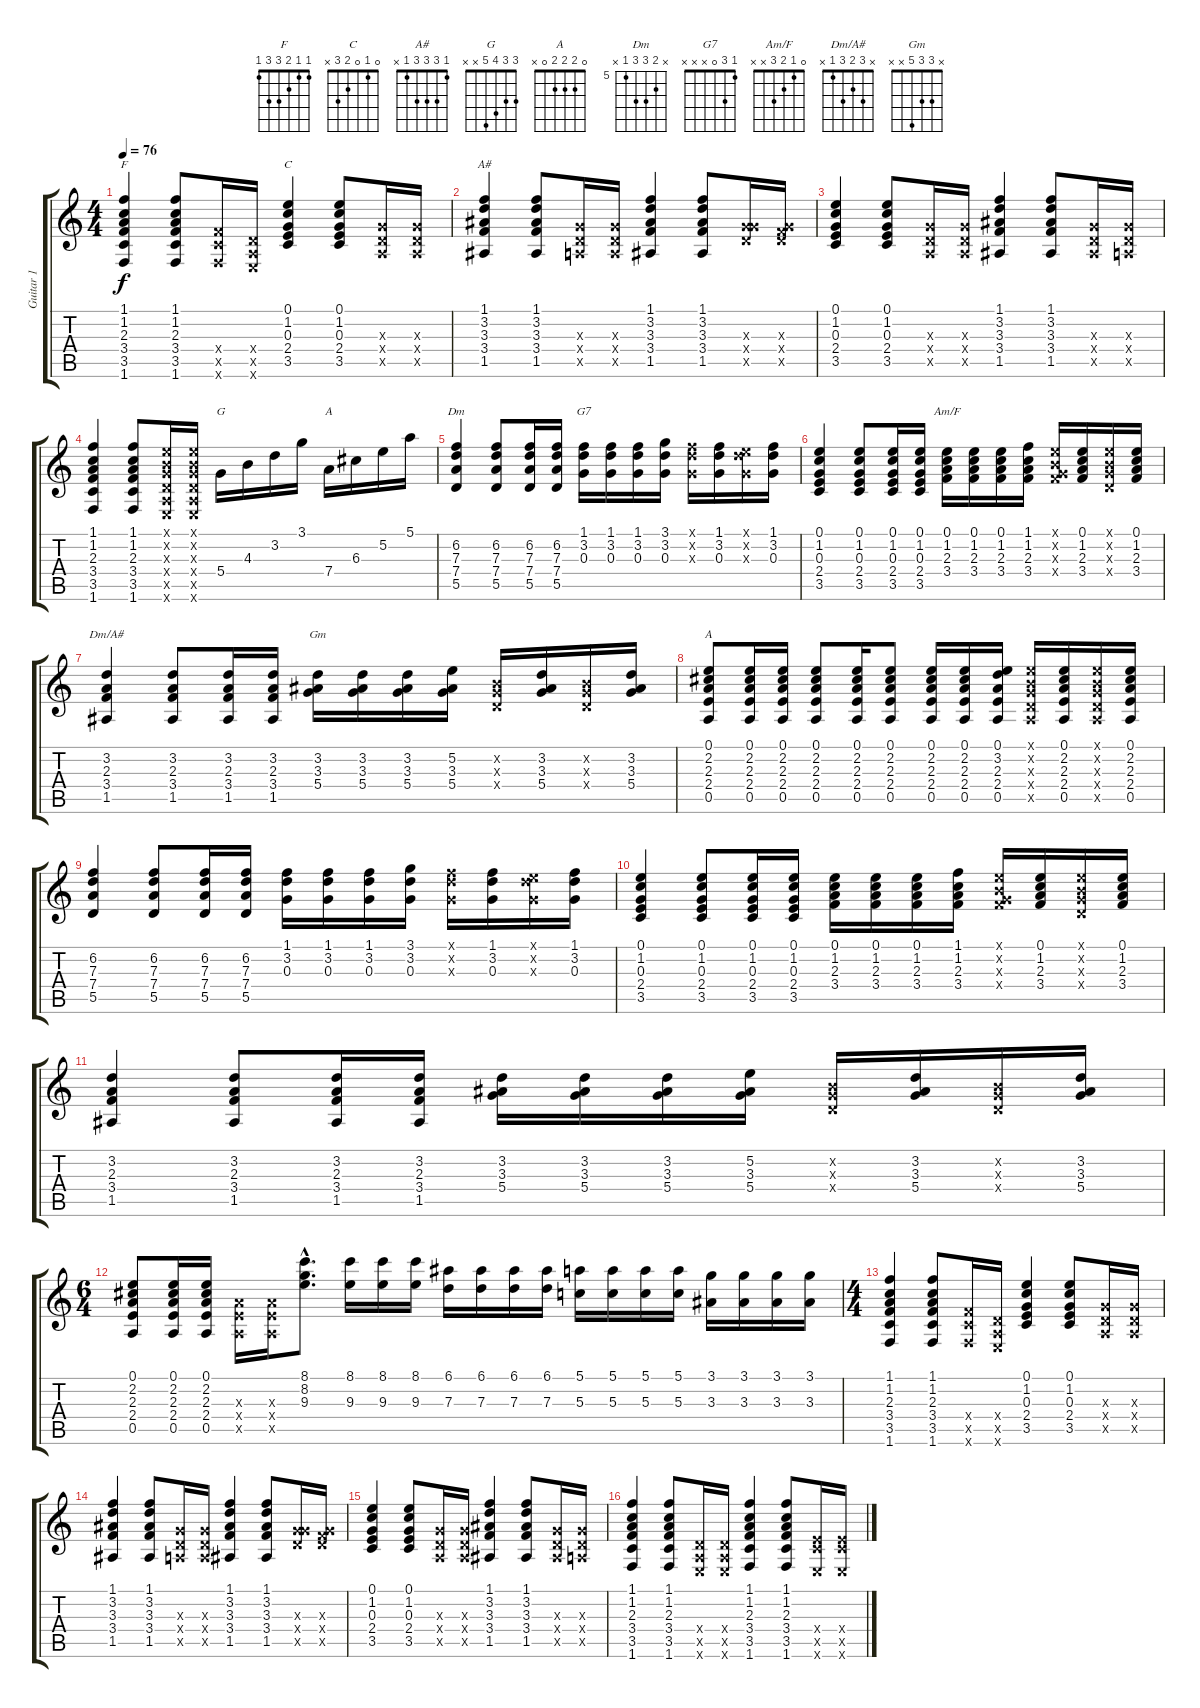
\track ("Guitar 1" "Guitar 1") {instrument acousticguitarsteel}
\staff {score tabs}
\tuning (E4 B3 G3 D3 A2 E2) {hide}
\chord ("F" 1 1 2 3 3 1)
\chord ("C" 0 1 0 2 3 x)
\chord ("A#" 1 3 3 3 1 x)
\chord ("G" 3 3 4 5 x x)
\chord ("A" 5 5 6 7 x x) {firstfret 5}
\chord ("Dm" x 6 7 7 5 x) {firstfret 5}
\chord ("G7" 1 3 0 x x x)
\chord ("Am/F" 0 1 2 3 x x)
\chord ("Dm/A#" x 3 2 3 1 x)
\chord ("Gm" x 3 3 5 x x)
\chord ("A" 0 2 2 2 0 x)
\ts (4 4)
\tempo 76
\clef g2
\ks c
(1.1 1.2 2.3 3.4 3.5 1.6).4{ch "F" dy f} (1.1 1.2 2.3 3.4 3.5 1.6).8 (3.4{x} 3.5{x} 1.6{x}).16 (0.4{x} 0.5{x} 0.6{x}).16 (0.1 1.2 0.3 2.4 3.5).4{ch "C"} (0.1 1.2 0.3 2.4 3.5).8 (0.3{x} 0.4{x} 0.5{x}).16 (0.3{x} 0.4{x} 0.5{x}).16 |
(1.1 3.2 3.3 3.4 1.5).4{ch "A#"} (1.1 3.2 3.3 3.4 1.5).8 (0.3{x} 0.4{x} 0.5{x}).16 (0.3{x} 0.4{x} 0.5{x}).16 (1.1 3.2 3.3 3.4 1.5).4 (1.1 3.2 3.3 3.4 1.5).8 (0.3{x} 0.4{x} 10.5{x}).16 (0.3{x} 0.4{x} 8.5{x}).16 |
(0.1 1.2 0.3 2.4 3.5).4 (0.1 1.2 0.3 2.4 3.5).8 (0.3{x} 0.4{x} 0.5{x}).16 (0.3{x} 0.4{x} 0.5{x}).16 (1.1 3.2 3.3 3.4 1.5).4 (1.1 3.2 3.3 3.4 1.5).8 (0.3{x} 0.4{x} 1.5{x}).16 (0.3{x} 0.4{x} 0.5{x}).16 |
(1.1 1.2 2.3 3.4 3.5 1.6).4 (1.1 1.2 2.3 3.4 3.5 1.6).8 (0.1{x} 0.2{x} 0.3{x} 0.4{x} 0.5{x} 0.6{x}).16 (0.1{x} 0.2{x} 0.3{x} 0.4{x} 0.5{x} 0.6{x}).16 5.4.16{ch "G"} 4.3.16 3.2.16 3.1.16 7.4.16{ch "A"} 6.3.16 5.2.16 5.1.16 |
(6.2 7.3 7.4 5.5).4{ch "Dm"} (6.2 7.3 7.4 5.5).8 (6.2 7.3 7.4 5.5).16 (6.2 7.3 7.4 5.5).16 (1.1 3.2 0.3).16{ch "G7"} (1.1 3.2 0.3).16 (1.1 3.2 0.3).16 (3.1 3.2 0.3).16 (1.1{x} 3.2{x} 0.3{x}).16 (1.1 3.2 0.3).16 (0.1{x} 3.2{x} 0.3{x}).16 (1.1 3.2 0.3).16 |
(0.1 1.2 0.3 2.4 3.5).4 (0.1 1.2 0.3 2.4 3.5).8 (0.1 1.2 0.3 2.4 3.5).16 (0.1 1.2 0.3 2.4 3.5).16 (0.1 1.2 2.3 3.4).16{ch "Am/F"} (0.1 1.2 2.3 3.4).16 (0.1 1.2 2.3 3.4).16 (1.1 1.2 2.3 3.4).16 (0.1{x} 0.2{x} 0.3{x} 3.4{x}).16 (0.1 1.2 2.3 3.4).16 (0.1{x} 0.2{x} 0.3{x} 0.4{x}).16 (0.1 1.2 2.3 3.4).16 |
(3.2 2.3 3.4 1.5).4{ch "Dm/A#"} (3.2 2.3 3.4 1.5).8 (3.2 2.3 3.4 1.5).16 (3.2 2.3 3.4 1.5).16 (3.2 3.3 5.4).16{ch "Gm"} (3.2 3.3 5.4).16 (3.2 3.3 5.4).16 (5.2 3.3 5.4).16 (0.2{x} 0.3{x} 0.4{x}).16 (3.2 3.3 5.4).16 (0.2{x} 0.3{x} 0.4{x}).16 (3.2 3.3 5.4).16 |
(0.1 2.2 2.3 2.4 0.5).8{ch "A"} (0.1 2.2 2.3 2.4 0.5).16 (0.1 2.2 2.3 2.4 0.5).16 (0.1 2.2 2.3 2.4 0.5).8 (0.1 2.2 2.3 2.4 0.5).16 (0.1 2.2 2.3 2.4 0.5).8 (0.1 2.2 2.3 2.4 0.5).16 (0.1 2.2 2.3 2.4 0.5).16 (0.1 3.2 2.3 2.4 0.5).16 (0.1{x} 0.2{x} 0.3{x} 0.4{x} 0.5{x}).16 (0.1 2.2 2.3 2.4 0.5).16 (0.1{x} 0.2{x} 0.3{x} 0.4{x} 0.5{x}).16 (0.1 2.2 2.3 2.4 0.5).16 |
(6.2 7.3 7.4 5.5).4 (6.2 7.3 7.4 5.5).8 (6.2 7.3 7.4 5.5).16 (6.2 7.3 7.4 5.5).16 (1.1 3.2 0.3).16 (1.1 3.2 0.3).16 (1.1 3.2 0.3).16 (3.1 3.2 0.3).16 (1.1{x} 3.2{x} 0.3{x}).16 (1.1 3.2 0.3).16 (0.1{x} 3.2{x} 0.3{x}).16 (1.1 3.2 0.3).16 |
(0.1 1.2 0.3 2.4 3.5).4 (0.1 1.2 0.3 2.4 3.5).8 (0.1 1.2 0.3 2.4 3.5).16 (0.1 1.2 0.3 2.4 3.5).16 (0.1 1.2 2.3 3.4).16 (0.1 1.2 2.3 3.4).16 (0.1 1.2 2.3 3.4).16 (1.1 1.2 2.3 3.4).16 (0.1{x} 0.2{x} 0.3{x} 3.4{x}).16 (0.1 1.2 2.3 3.4).16 (0.1{x} 0.2{x} 0.3{x} 0.4{x}).16 (0.1 1.2 2.3 3.4).16 |
(3.2 2.3 3.4 1.5).4 (3.2 2.3 3.4 1.5).8 (3.2 2.3 3.4 1.5).16 (3.2 2.3 3.4 1.5).16 (3.2 3.3 5.4).16 (3.2 3.3 5.4).16 (3.2 3.3 5.4).16 (5.2 3.3 5.4).16 (0.2{x} 0.3{x} 0.4{x}).16 (3.2 3.3 5.4).16 (0.2{x} 0.3{x} 0.4{x}).16 (3.2 3.3 5.4).16 |
\ts (6 4)
(0.1 2.2 2.3 2.4 0.5).8 (0.1 2.2 2.3 2.4 0.5).16 (0.1 2.2 2.3 2.4 0.5).16 (2.3{x} 2.4{x} 0.5{x}).16 (2.3{x} 2.4{x} 0.5{x}).16 (8.1{hac} 8.2{hac} 9.3{hac}).8{d} (8.1 9.3).16 (8.1 9.3).16 (8.1 9.3).16 (6.1 7.3).16 (6.1 7.3).16 (6.1 7.3).16 (6.1 7.3).16 (5.1 5.3).16 (5.1 5.3).16 (5.1 5.3).16 (5.1 5.3).16 (3.1 3.3).16 (3.1 3.3).16 (3.1 3.3).16 (3.1 3.3).16 |
\ts (4 4)
(1.1 1.2 2.3 3.4 3.5 1.6).4 (1.1 1.2 2.3 3.4 3.5 1.6).8 (3.4{x} 3.5{x} 1.6{x}).16 (0.4{x} 0.5{x} 0.6{x}).16 (0.1 1.2 0.3 2.4 3.5).4 (0.1 1.2 0.3 2.4 3.5).8 (0.3{x} 0.4{x} 0.5{x}).16 (0.3{x} 0.4{x} 0.5{x}).16 |
(1.1 3.2 3.3 3.4 1.5).4 (1.1 3.2 3.3 3.4 1.5).8 (0.3{x} 0.4{x} 0.5{x}).16 (0.3{x} 0.4{x} 0.5{x}).16 (1.1 3.2 3.3 3.4 1.5).4 (1.1 3.2 3.3 3.4 1.5).8 (0.3{x} 0.4{x} 10.5{x}).16 (0.3{x} 0.4{x} 8.5{x}).16 |
(0.1 1.2 0.3 2.4 3.5).4 (0.1 1.2 0.3 2.4 3.5).8 (0.3{x} 0.4{x} 0.5{x}).16 (0.3{x} 0.4{x} 0.5{x}).16 (1.1 3.2 3.3 3.4 1.5).4 (1.1 3.2 3.3 3.4 1.5).8 (0.3{x} 0.4{x} 1.5{x}).16 (0.3{x} 0.4{x} 0.5{x}).16 |
(1.1 1.2 2.3 3.4 3.5 1.6).4 (1.1 1.2 2.3 3.4 3.5 1.6).8 (0.4{x} 0.5{x} 0.6{x}).16 (0.4{x} 0.5{x} 0.6{x}).16 (1.1 1.2 2.3 3.4 3.5 1.6).4 (1.1 1.2 2.3 3.4 3.5 1.6).8 (2.4{x} 3.5{x} 0.6{x}).16 (2.4{x} 3.5{x} 0.6{x}).16
